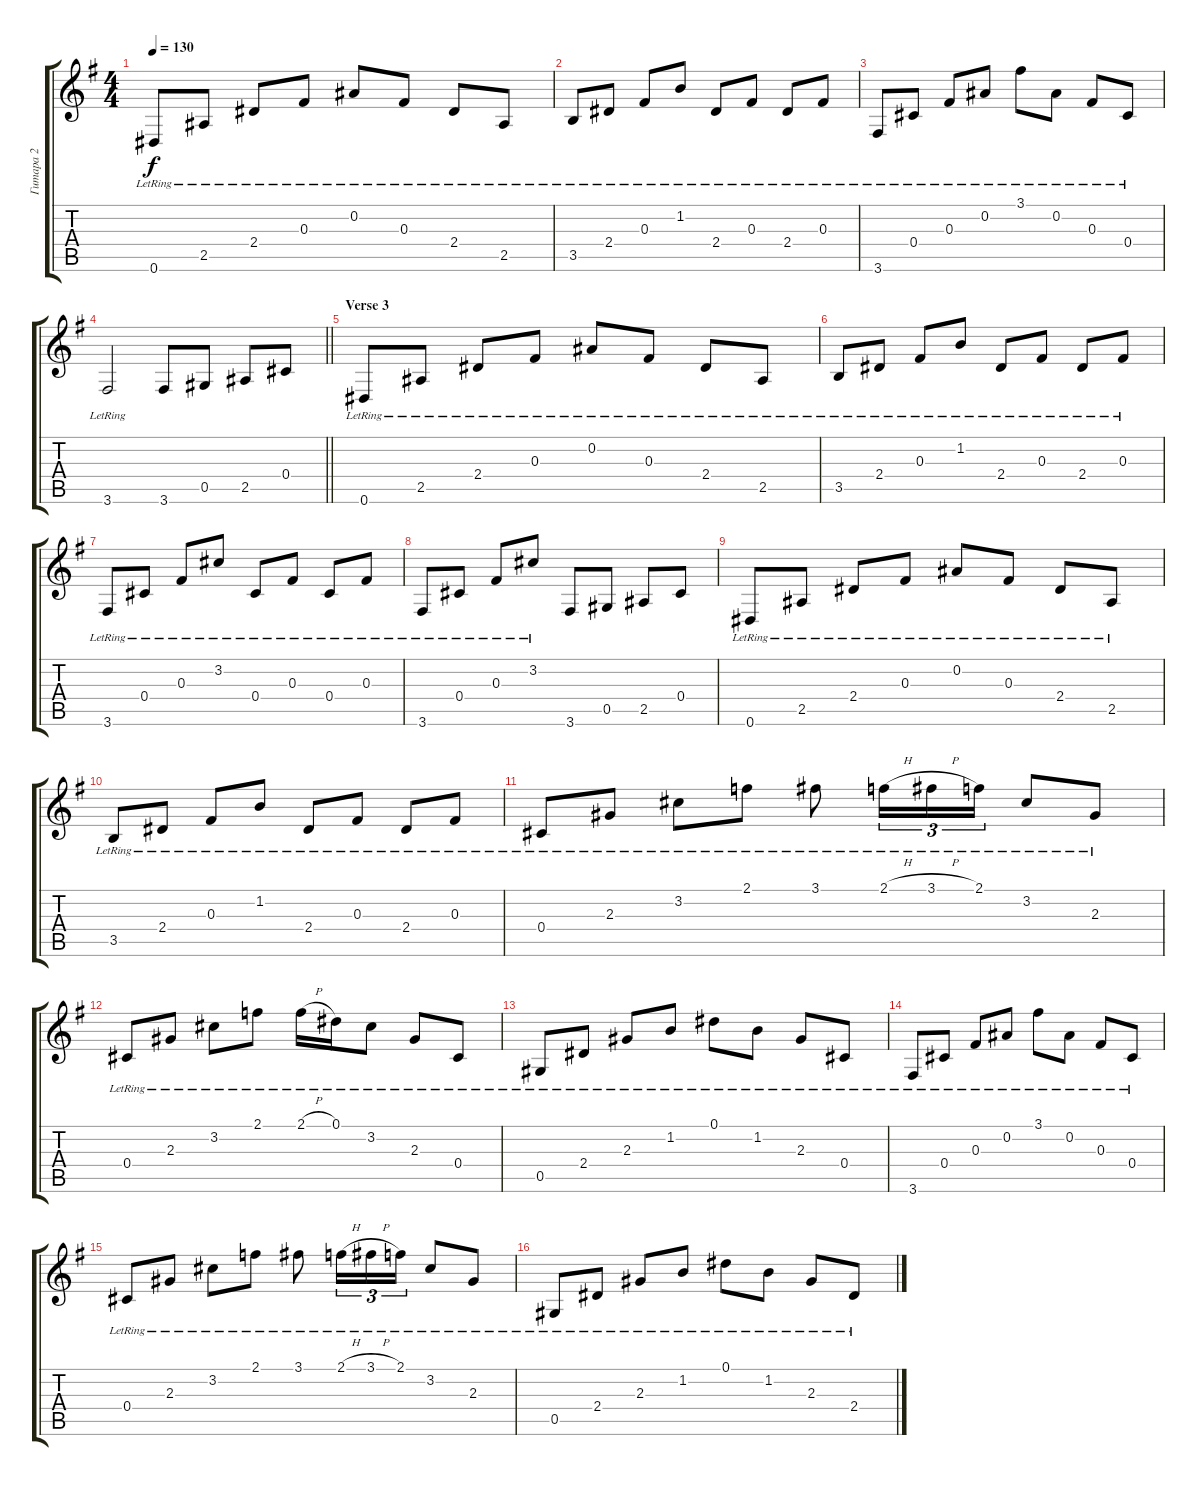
\track ("Гитара 2" "Гитара 2") {instrument electricguitarclean}
\staff {score tabs}
\tuning (Eb4 Bb3 Gb3 Db3 Ab2 Eb2) {hide}
\ts (4 4)
\tempo 130
\clef g2
\ks eminor
0.6{lr}.8{dy f} 2.5{lr}.8 2.4{lr}.8 0.3{lr}.8 0.2{lr}.8 0.3{lr}.8 2.4{lr}.8 2.5{lr}.8 |
3.5{lr}.8 2.4{lr}.8 0.3{lr}.8 1.2{lr}.8 2.4{lr}.8 0.3{lr}.8 2.4{lr}.8 0.3{lr}.8 |
3.6{lr}.8 0.4{lr}.8 0.3{lr}.8 0.2{lr}.8 3.1{lr}.8 0.2{lr}.8 0.3{lr}.8 0.4{lr}.8 |
\barLineRight lightlight
3.6{lr}.2 3.6.8 0.5.8 2.5.8 0.4.8 |
\section ("" "Verse 3")
0.6{lr}.8 2.5{lr}.8 2.4{lr}.8 0.3{lr}.8 0.2{lr}.8 0.3{lr}.8 2.4{lr}.8 2.5{lr}.8 |
3.5{lr}.8 2.4{lr}.8 0.3{lr}.8 1.2{lr}.8 2.4{lr}.8 0.3{lr}.8 2.4{lr}.8 0.3{lr}.8 |
3.6{lr}.8 0.4{lr}.8 0.3{lr}.8 3.2{lr}.8 0.4{lr}.8 0.3{lr}.8 0.4{lr}.8 0.3{lr}.8 |
3.6{lr}.8 0.4{lr}.8 0.3{lr}.8 3.2{lr}.8 3.6.8 0.5.8 2.5.8 0.4.8 |
0.6{lr}.8 2.5{lr}.8 2.4{lr}.8 0.3{lr}.8 0.2{lr}.8 0.3{lr}.8 2.4{lr}.8 2.5{lr}.8 |
3.5{lr}.8 2.4{lr}.8 0.3{lr}.8 1.2{lr}.8 2.4{lr}.8 0.3{lr}.8 2.4{lr}.8 0.3{lr}.8 |
0.4{lr}.8 2.3{lr}.8 3.2{lr}.8 2.1{lr}.8 3.1{lr}.8 2.1{h lr}.16{tu (3 2)} 3.1{h lr}.16{tu (3 2)} 2.1{lr}.16{tu (3 2)} 3.2{lr}.8 2.3{lr}.8 |
0.4{lr}.8 2.3{lr}.8 3.2{lr}.8 2.1{lr}.8 2.1{h lr}.16 0.1{lr}.16 3.2{lr}.8 2.3{lr}.8 0.4{lr}.8 |
0.5{lr}.8 2.4{lr}.8 2.3{lr}.8 1.2{lr}.8 0.1{lr}.8 1.2{lr}.8 2.3{lr}.8 0.4{lr}.8 |
3.6{lr}.8 0.4{lr}.8 0.3{lr}.8 0.2{lr}.8 3.1{lr}.8 0.2{lr}.8 0.3{lr}.8 0.4{lr}.8 |
0.4{lr}.8 2.3{lr}.8 3.2{lr}.8 2.1{lr}.8 3.1{lr}.8 2.1{h lr}.16{tu (3 2)} 3.1{h lr}.16{tu (3 2)} 2.1{lr}.16{tu (3 2)} 3.2{lr}.8 2.3{lr}.8 |
0.5{lr}.8 2.4{lr}.8 2.3{lr}.8 1.2{lr}.8 0.1{lr}.8 1.2{lr}.8 2.3{lr}.8 2.4{lr}.8
